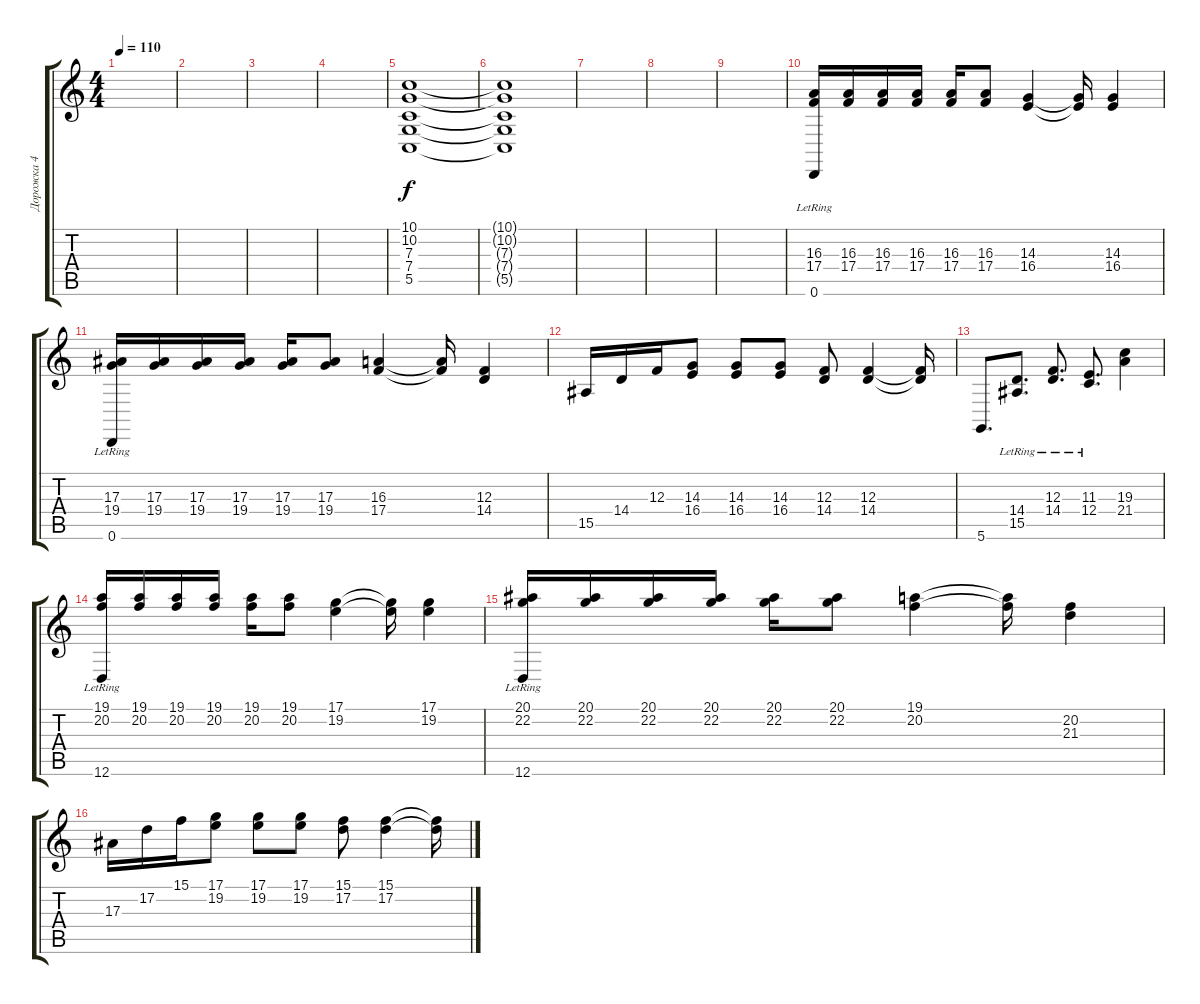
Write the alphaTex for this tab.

\track ("Дорожка 4" "Дорожка 4") {instrument stringensemble1}
\staff {score tabs}
\tuning (D4 A3 F3 C3 G2 D2) {hide}
\ts (4 4)
\tempo 110
\clef g2
\ks c
|
|
|
|
(10.1 10.2 7.3 7.4 5.5).1 |
(10.1{t} 10.2{t} 7.3{t} 7.4{t} 5.5{t}).1 |
|
|
|
(16.3 17.4 0.6{lr}).16 (16.3 17.4).16 (16.3 17.4).16 (16.3 17.4).16 (16.3 17.4).16 (16.3 17.4).8 (14.3 16.4).4 (14.3{t} 16.4{t}).16 (14.3 16.4).4 |
(17.3 19.4 0.6{lr}).16 (17.3 19.4).16 (17.3 19.4).16 (17.3 19.4).16 (17.3 19.4).16 (17.3 19.4).8 (16.3 17.4).4 (16.3{t} 17.4{t}).16 (12.3 14.4).4 |
15.5.16 14.4.16 12.3.16 (14.3 16.4).8 (14.3 16.4).8 (14.3 16.4).8 (12.3 14.4).8 (12.3 14.4).4 (12.3{t} 14.4{t}).16 |
5.6.8{d} (14.4{lr} 15.5).8{d} (12.3{lr} 14.4).8{d} (11.3{lr} 12.4).8{d} (19.3 21.4).4 |
(19.1 20.2 12.6{lr}).16 (19.1 20.2).16 (19.1 20.2).16 (19.1 20.2).16 (19.1 20.2).16 (19.1 20.2).8 (17.1 19.2).4 (17.1{t} 19.2{t}).16 (17.1 19.2).4 |
(20.1 22.2 12.6{lr}).16 (20.1 22.2).16 (20.1 22.2).16 (20.1 22.2).16 (20.1 22.2).16 (20.1 22.2).8 (19.1 20.2).4 (19.1{t} 20.2{t}).16 (20.2 21.3).4 |
17.3.16 17.2.16 15.1.16 (17.1 19.2).8 (17.1 19.2).8 (17.1 19.2).8 (15.1 17.2).8 (15.1 17.2).4 (15.1{t} 17.2{t}).16
